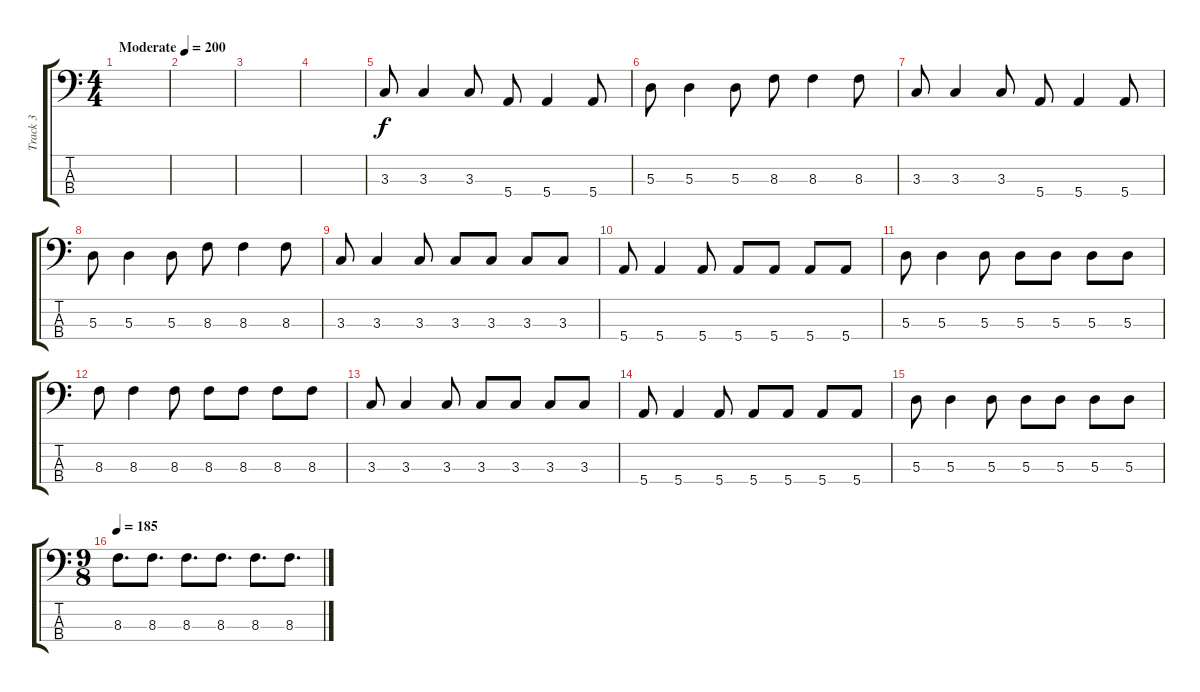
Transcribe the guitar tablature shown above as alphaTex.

\track ("Track 3" "Track 3") {instrument electricbassfinger}
\staff {score tabs}
\tuning (G2 D2 A1 E1) {hide}
\ts (4 4)
\tempo (200 "Moderate")
\clef f4
\ks c
|
|
|
|
3.3.8 3.3.4 3.3.8 5.4.8 5.4.4 5.4.8 |
5.3.8 5.3.4 5.3.8 8.3.8 8.3.4 8.3.8 |
3.3.8 3.3.4 3.3.8 5.4.8 5.4.4 5.4.8 |
5.3.8 5.3.4 5.3.8 8.3.8 8.3.4 8.3.8 |
3.3.8 3.3.4 3.3.8 3.3.8 3.3.8 3.3.8 3.3.8 |
5.4.8 5.4.4 5.4.8 5.4.8 5.4.8 5.4.8 5.4.8 |
5.3.8 5.3.4 5.3.8 5.3.8 5.3.8 5.3.8 5.3.8 |
8.3.8 8.3.4 8.3.8 8.3.8 8.3.8 8.3.8 8.3.8 |
3.3.8 3.3.4 3.3.8 3.3.8 3.3.8 3.3.8 3.3.8 |
5.4.8 5.4.4 5.4.8 5.4.8 5.4.8 5.4.8 5.4.8 |
5.3.8 5.3.4 5.3.8 5.3.8 5.3.8 5.3.8 5.3.8 |
\ts (9 8)
\tempo 185
8.3.8{d} 8.3.8{d} 8.3.8{d} 8.3.8{d} 8.3.8{d} 8.3.8{d}
